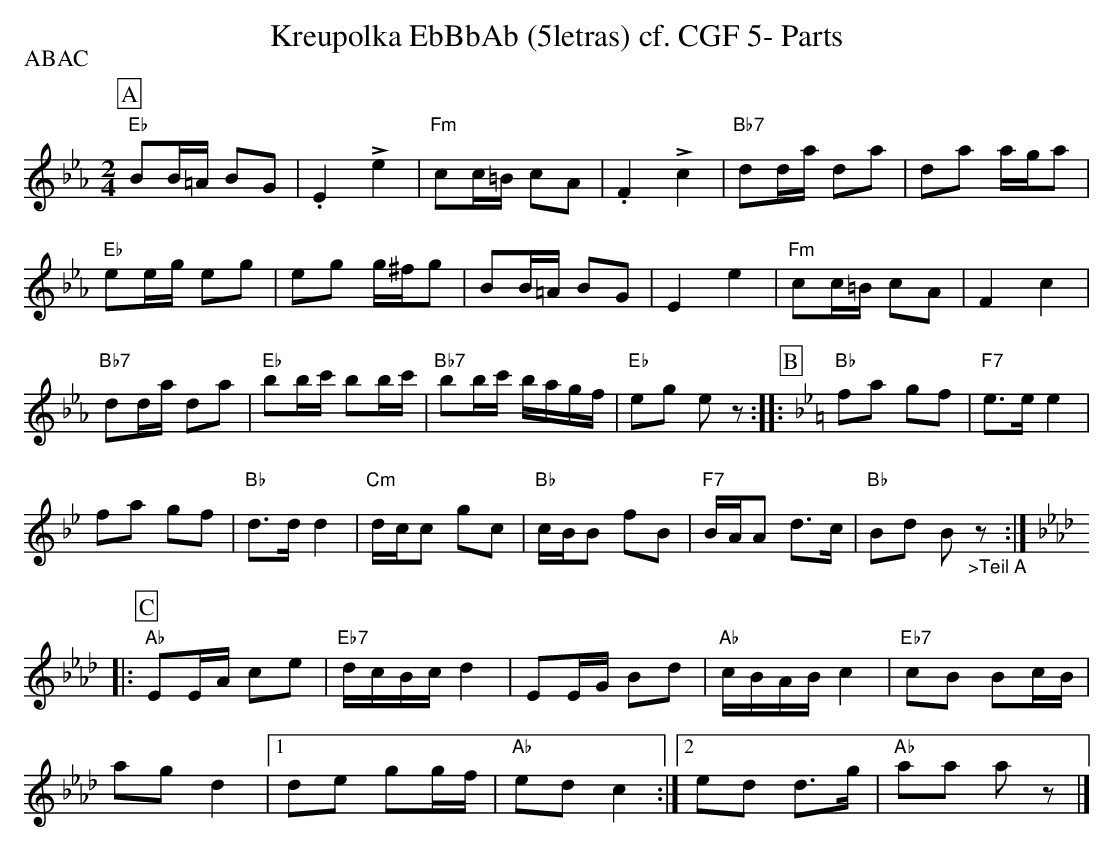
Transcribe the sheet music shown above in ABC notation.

X:1
T:Kreupolka EbBbAb (5letras) cf. CGF 5- Parts
P:ABAC
M:2/4
L:1/16
K:Ebmaj%%MIDI gchordon
[P:A] "Eb"B2B=A B2G2 | .E4!>!e4 | "Fm"c2c=B c2A2 | .F4!>!c4 | "Bb7"d2da d2a2 | d2a2 aga2 |
"Eb"e2eg e2g2 | e2g2 g^fg2 | B2B=A B2G2 | E4e4 | "Fm"c2c=B c2A2 | F4c4 |
"Bb7"d2da d2a2 | "Eb"b2bc' b2bc' | "Bb7"b2bc' bagf | "Eb"e2g2 e2z2 :: [P:B] [K:Bbmaj] "Bb"f2a2 g2f2 | "F7"e3ee4 |
f2a2 g2f2 | "Bb"d3dd4 | "Cm"dcc2 g2c2 | "Bb"cBB2 f2B2 | "F7"BAA2 d3c | "Bb"B2d2 B2"_>Teil A"z2 :: [P:C] [K:Abmaj]
"Ab"E2EA c2e2 | "Eb7"dcBcd4 | E2EG B2d2 | "Ab"cBABc4 | "Eb7"c2B2 B2cB |
a2g2d4 |1 d2e2 g2gf | "Ab"e2d2c4 :|2 e2d2 d3g | "Ab"a2a2 a2z2 |]
